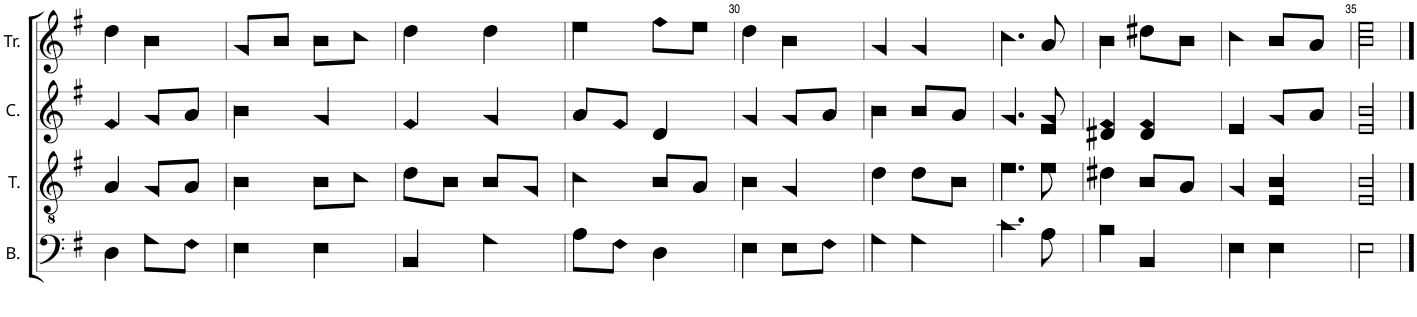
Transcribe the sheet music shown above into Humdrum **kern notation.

**kern	**kern	**kern	**kern
*part4	*part3	*part2	*part1
*staff4	*staff3	*staff2	*staff1
*I"B.	*I"T.	*I"C.	*I"Tr.
*I'B.	*I'T.	*I'C.	*I'Tr.
!!LO:PB:g=z
*clefF4	*clefGv2	*clefG2	*clefG2
*k[f#]	*k[f#]	*k[f#]	*k[f#]
*M2/4	*M2/4	*M2/4	*M2/4
=26	=26	=26	=26
4D!\	4A!/	4f#!/	4dd!\
8G!\L	8G!/L	8g!/L	4b!\
8F#!\J	8A!/J	8a!/J	.
=27	=27	=27	=27
4E!\	4B!\	4b!\	8g!/L
.	.	.	8b!/J
4E!\	8B!\L	4g!/	8b!\L
.	8c!\J	.	8cc!\J
=28	=28	=28	=28
4BB!/	8d!\L	4f#!/	4dd!\
.	8B!\J	.	.
4G!\	8B!/L	4g!/	4dd!\
.	8G!/J	.	.
=29	=29	=29	=29
8A!\L	4c!\	8a!/L	4ee!\
8F#!\J	.	8f#!/J	.
4D!\	8B!/L	4d!/	8ff#!\L
.	8A!/J	.	8ee!\J
=30	=30	=30	=30
4E!\	4B!\	4g!/	4dd!\
8E!\L	4G!/	8g!/L	4b!\
8F#!\J	.	8a!/J	.
=31	=31	=31	=31
4G!\	4d!\	4b!\	4g!/
4G!\	8d!\L	8b!/L	4g!/
.	8B!\J	8a!/J	.
=32	=32	=32	=32
4.c!\	4.e!\	4.g!/	4.cc!\
8A!\	8e!\	8e!/ 8g!/	8a!/
=33	=33	=33	=33
4B!\	4d#X!\	4d#X!/ 4f#!/	4b!\
4BB!/	8B!/L	4d#!/ 4f#!/	8dd#X!\L
.	8A!/J	.	8b!\J
=34	=34	=34	=34
4E!\	4G!/	4e!/	4cc!\
4E!\	4E!/ 4B!/	8g!/L	8b!/L
.	.	8a!/J	8a!/J
=35	=35	=35	=35
2E!\	2E!/ 2B!/	2e!/ 2b!/	2b!\ 2ee!\
==	==	==	==
*-	*-	*-	*-
